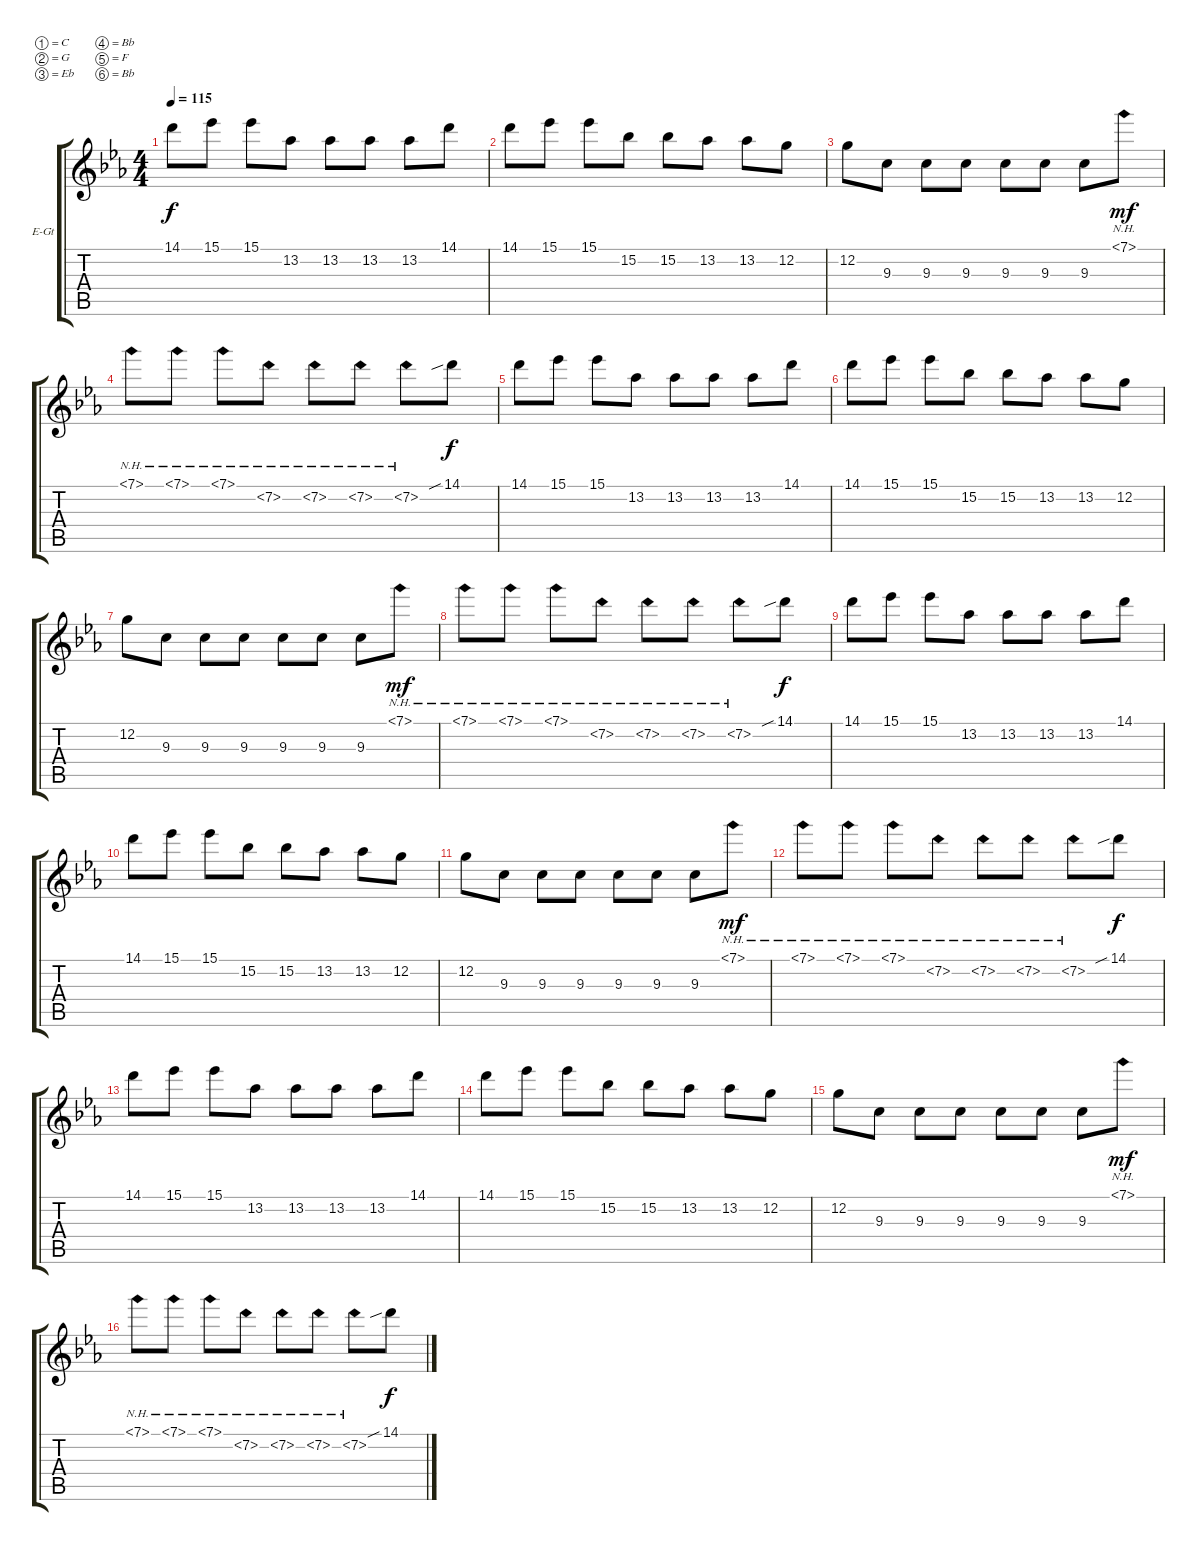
\bracketExtendMode groupsimilarinstruments
\firstSystemTrackNameOrientation horizontal
\otherSystemsTrackNameOrientation horizontal
\track ("Lead 2" "E-Gt") {instrument overdrivenguitar}
\staff {score tabs}
\tuning (C4 G3 Eb3 Bb2 F2 Bb1)
\ts (4 4)
\tempo 115
\clef g2
\scale
0.374359
\ks cminor
14.1.8{dy f} 15.1.8 15.1.8 13.2.8 13.2.8 13.2.8 13.2.8 14.1.8 |
\scale
0.312821 14.1.8 15.1.8 15.1.8 15.2.8 15.2.8 13.2.8 13.2.8 12.2.8 |
\scale
0.312821 12.2.8 9.3.8 9.3.8 9.3.8 9.3.8 9.3.8 9.3.8 7.1{nh}.8{dy mf} |
7.1{nh}.8 7.1{nh}.8 7.1{nh}.8 7.2{nh}.8 7.2{nh}.8 7.2{nh}.8 7.2{nh}.8 14.1{sib}.8{dy f} |
14.1.8 15.1.8 15.1.8 13.2.8 13.2.8 13.2.8 13.2.8 14.1.8 |
14.1.8 15.1.8 15.1.8 15.2.8 15.2.8 13.2.8 13.2.8 12.2.8 |
12.2.8 9.3.8 9.3.8 9.3.8 9.3.8 9.3.8 9.3.8 7.1{nh}.8{dy mf} |
7.1{nh}.8 7.1{nh}.8 7.1{nh}.8 7.2{nh}.8 7.2{nh}.8 7.2{nh}.8 7.2{nh}.8 14.1{sib}.8{dy f} |
14.1.8 15.1.8 15.1.8 13.2.8 13.2.8 13.2.8 13.2.8 14.1.8 |
14.1.8 15.1.8 15.1.8 15.2.8 15.2.8 13.2.8 13.2.8 12.2.8 |
12.2.8 9.3.8 9.3.8 9.3.8 9.3.8 9.3.8 9.3.8 7.1{nh}.8{dy mf} |
7.1{nh}.8 7.1{nh}.8 7.1{nh}.8 7.2{nh}.8 7.2{nh}.8 7.2{nh}.8 7.2{nh}.8 14.1{sib}.8{dy f} |
14.1.8 15.1.8 15.1.8 13.2.8 13.2.8 13.2.8 13.2.8 14.1.8 |
14.1.8 15.1.8 15.1.8 15.2.8 15.2.8 13.2.8 13.2.8 12.2.8 |
12.2.8 9.3.8 9.3.8 9.3.8 9.3.8 9.3.8 9.3.8 7.1{nh}.8{dy mf} |
7.1{nh}.8 7.1{nh}.8 7.1{nh}.8 7.2{nh}.8 7.2{nh}.8 7.2{nh}.8 7.2{nh}.8 14.1{sib}.8{dy f}
